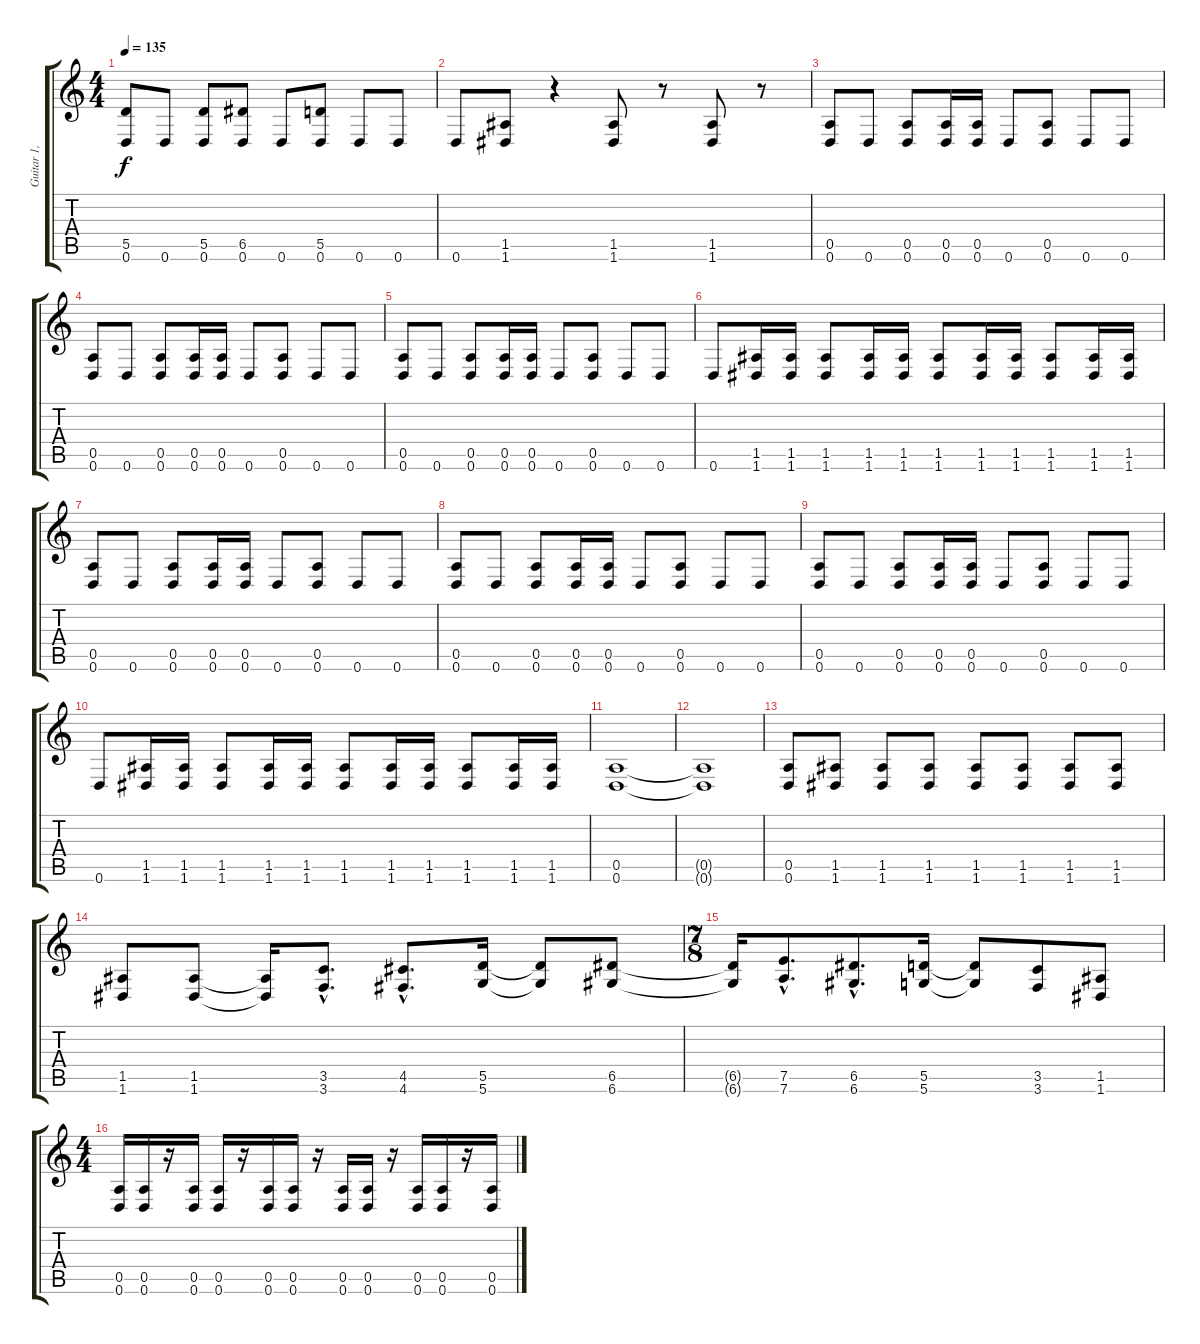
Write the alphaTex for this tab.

\track ("Guitar 1, Dime" "Guitar 1, ") {instrument overdrivenguitar}
\staff {score tabs}
\tuning (E4 B3 G3 D3 A2 D2) {hide}
\ts (4 4)
\tempo 135
\clef g2
\ks c
(5.5 0.6).8{dy f} 0.6.8 (5.5 0.6).8 (6.5 0.6).8 0.6.8 (5.5 0.6).8 0.6.8 0.6.8 |
0.6.8 (1.5 1.6).8 r.4 (1.5 1.6).8 r.8 (1.5 1.6).8 r.8 |
(0.5 0.6).8 0.6.8 (0.5 0.6).8 (0.5 0.6).16 (0.5 0.6).16 0.6.8 (0.5 0.6).8 0.6.8 0.6.8 |
(0.5 0.6).8 0.6.8 (0.5 0.6).8 (0.5 0.6).16 (0.5 0.6).16 0.6.8 (0.5 0.6).8 0.6.8 0.6.8 |
(0.5 0.6).8 0.6.8 (0.5 0.6).8 (0.5 0.6).16 (0.5 0.6).16 0.6.8 (0.5 0.6).8 0.6.8 0.6.8 |
0.6.8 (1.5 1.6).16 (1.5 1.6).16 (1.5 1.6).8 (1.5 1.6).16 (1.5 1.6).16 (1.5 1.6).8 (1.5 1.6).16 (1.5 1.6).16 (1.5 1.6).8 (1.5 1.6).16 (1.5 1.6).16 |
(0.5 0.6).8 0.6.8 (0.5 0.6).8 (0.5 0.6).16 (0.5 0.6).16 0.6.8 (0.5 0.6).8 0.6.8 0.6.8 |
(0.5 0.6).8 0.6.8 (0.5 0.6).8 (0.5 0.6).16 (0.5 0.6).16 0.6.8 (0.5 0.6).8 0.6.8 0.6.8 |
(0.5 0.6).8 0.6.8 (0.5 0.6).8 (0.5 0.6).16 (0.5 0.6).16 0.6.8 (0.5 0.6).8 0.6.8 0.6.8 |
0.6.8 (1.5 1.6).16 (1.5 1.6).16 (1.5 1.6).8 (1.5 1.6).16 (1.5 1.6).16 (1.5 1.6).8 (1.5 1.6).16 (1.5 1.6).16 (1.5 1.6).8 (1.5 1.6).16 (1.5 1.6).16 |
(0.5 0.6).1 |
(0.5{t} 0.6{t}).1 |
(0.5 0.6).8 (1.5 1.6).8 (1.5 1.6).8 (1.5 1.6).8 (1.5 1.6).8 (1.5 1.6).8 (1.5 1.6).8 (1.5 1.6).8 |
(1.5 1.6).8 (1.5 1.6).8 (1.5{t} 1.6{t}).16 (3.5{hac} 3.6{hac}).8{d} (4.5{hac} 4.6{hac}).8{d} (5.5 5.6).16 (5.5{t} 5.6{t}).8 (6.5 6.6).8 |
\ts (7 8)
(6.5{t} 6.6{t}).16 (7.5{hac} 7.6{hac}).8{d} (6.5{hac} 6.6{hac}).8{d} (5.5 5.6).16 (5.5{t} 5.6{t}).8 (3.5 3.6).8 (1.5 1.6).8 |
\ts (4 4)
(0.5 0.6).16 (0.5 0.6).16 r.16 (0.5 0.6).16 (0.5 0.6).16 r.16 (0.5 0.6).16 (0.5 0.6).16 r.16 (0.5 0.6).16 (0.5 0.6).16 r.16 (0.5 0.6).16 (0.5 0.6).16 r.16 (0.5 0.6).16
